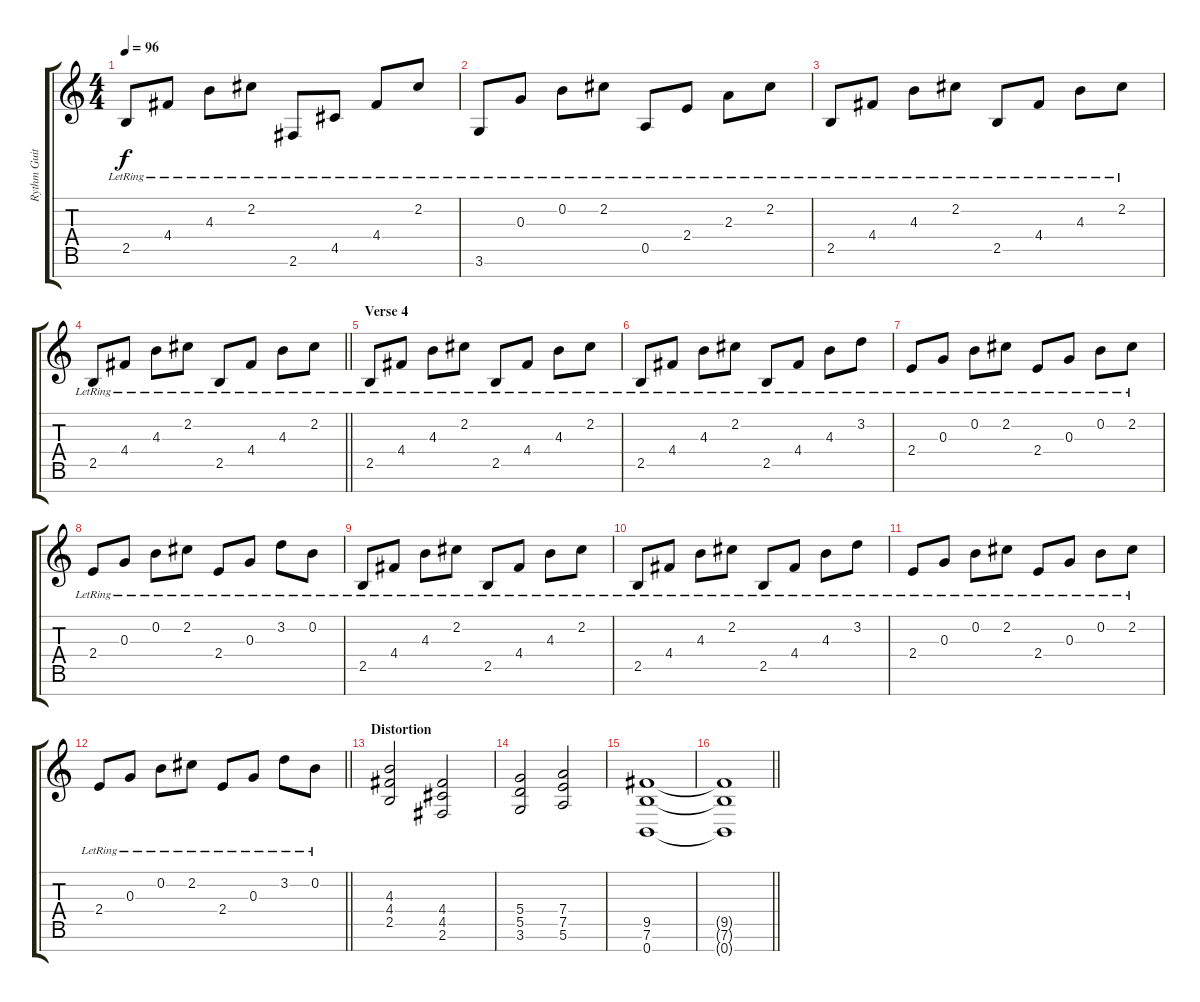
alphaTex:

\track ("Rythm Guitar" "Rythm Guit") {instrument electricguitarclean}
\staff {score tabs}
\tuning (E4 B3 G3 D3 A2 E2 B1) {hide}
\ts (4 4)
\tempo 96
\clef g2
\ks c
2.5{lr}.8{dy f} 4.4{lr}.8 4.3{lr}.8 2.2{lr}.8 2.6{lr}.8 4.5{lr}.8 4.4{lr}.8 2.2{lr}.8 |
3.6{lr}.8 0.3{lr}.8 0.2{lr}.8 2.2{lr}.8 0.5{lr}.8 2.4{lr}.8 2.3{lr}.8 2.2{lr}.8 |
2.5{lr}.8 4.4{lr}.8 4.3{lr}.8 2.2{lr}.8 2.5{lr}.8 4.4{lr}.8 4.3{lr}.8 2.2{lr}.8 |
\barLineRight lightlight
2.5{lr}.8 4.4{lr}.8 4.3{lr}.8 2.2{lr}.8 2.5{lr}.8 4.4{lr}.8 4.3{lr}.8 2.2{lr}.8 |
\section ("" "Verse 4")
2.5{lr}.8{balance 10} 4.4{lr}.8 4.3{lr}.8 2.2{lr}.8 2.5{lr}.8 4.4{lr}.8 4.3{lr}.8 2.2{lr}.8 |
2.5{lr}.8 4.4{lr}.8 4.3{lr}.8 2.2{lr}.8 2.5{lr}.8 4.4{lr}.8 4.3{lr}.8 3.2{lr}.8 |
2.4{lr}.8 0.3{lr}.8 0.2{lr}.8 2.2{lr}.8 2.4{lr}.8 0.3{lr}.8 0.2{lr}.8 2.2{lr}.8 |
2.4{lr}.8 0.3{lr}.8 0.2{lr}.8 2.2{lr}.8 2.4{lr}.8 0.3{lr}.8 3.2{lr}.8 0.2{lr}.8 |
2.5{lr}.8{balance 10} 4.4{lr}.8 4.3{lr}.8 2.2{lr}.8 2.5{lr}.8 4.4{lr}.8 4.3{lr}.8 2.2{lr}.8 |
2.5{lr}.8 4.4{lr}.8 4.3{lr}.8 2.2{lr}.8 2.5{lr}.8 4.4{lr}.8 4.3{lr}.8 3.2{lr}.8 |
2.4{lr}.8 0.3{lr}.8 0.2{lr}.8 2.2{lr}.8 2.4{lr}.8 0.3{lr}.8 0.2{lr}.8 2.2{lr}.8 |
\barLineRight lightlight
2.4{lr}.8 0.3{lr}.8 0.2{lr}.8 2.2{lr}.8 2.4{lr}.8 0.3{lr}.8 3.2{lr}.8 0.2{lr}.8 |
\section ("" "Distortion")
(4.3 4.4 2.5).2{volume 13 balance 8 instrument distortionguitar} (4.4 4.5 2.6).2 |
(5.4 5.5 3.6).2 (7.4 7.5 5.6).2 |
(9.5 7.6 0.7).1 |
\barLineRight lightlight
(9.5{t} 7.6{t} 0.7{t}).1
